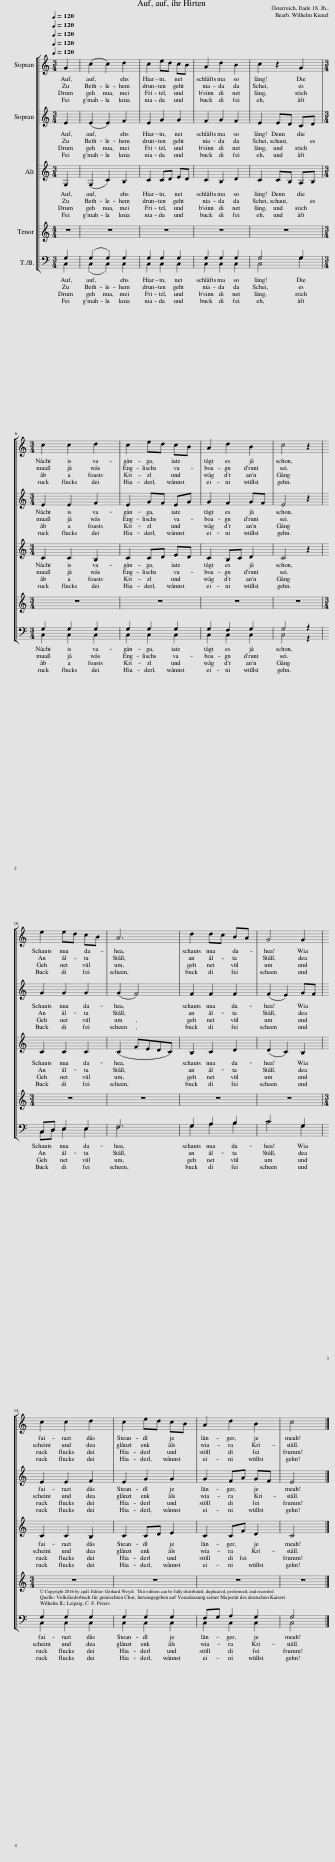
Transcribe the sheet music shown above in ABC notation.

X:1
%%score [ 1 2 3 ( 4 5 ) ]
L:1/8
Q:1/4=120
M:3/4
I:linebreak $
K:C
V:1 treble
V:2 treble
V:3 treble
V:4 bass
V:5 bass
V:1
 G2 | (c2 c2) d2 | c2 ed cB | A2 d2 B2 | c2 z2 G2 |$ %5
[M:3/4] c2 c2 d2 | c2 ed cB | A2 d2 B2 | c4 z2 |$ e2 ed cB | %10
 A6 | d2 dc BA | G4 G2 |$ c2 c2 d2 | c2 ed cB | %15
 A2 d2 B2 | c4 |] %17
V:2
 E2 | (E2 E2) F2 | E2 G2 G2 | F2 G2 F2 | E2 ED CD |$ %5
[M:3/4] E2 E2 F2 | E2 GF EG | G2 F2 GF | E4 z2 |$ G2 G2 G2 | %10
 (G2 F4) | F2 F2 F2 | (F2 E2) GF |$ E2 E2 F2 | E2 G2 G2 | %15
 G2 FA GF | E4 |] %17
V:3
 G,2 | (G,2 C2) B,2 | C2 CD ED | C2 B,2 D2 | C2 CB, A,B, |$ %5
[M:3/4] C2 C2 B,2 | C2 CD ED | C2 B,C D2 | C4 z2 |$ C2 C2 C2 | %10
 (C2 FEDC) | B,2 C2 D2 | (D2 C2) B,2 |$ C2 C2 B,2 | C2 CD E2 | %15
 C2 CF D2 | C4 |] %17
V:4
 G,2 | (G,2 G,2) G,2 | G,2 G,2 G,2 | G,2 G,2 G,2 | G,4 G,2 |$ %5
[M:3/4] G,2 G,2 G,2 | G,2 G,2 G,2 | G,2 F,2 G,2 | G,4 z2 |$ C,D, E,2 E,2 | %10
 F,6 | G,2 A,2 B,2 | C4 G,2 |$ G,2 G,2 G,2 | G,2 G,2 G,2 | %15
 F,G, A,2 G,2 | G,4 |] %17
V:5
 C,2 | (C,2 C,2) C,2 | C,2 C,2 C,2 | C,2 C,2 C,2 | C,4 G,2 |$ %5
[M:3/4] C,2 C,2 C,2 | C,2 C,2 C,2 | C,2 C,2 C,2 | C,4 z2 |$ C,D, E,2 E,2 | %10
 F,6 | G,2 A,2 B,2 | C4 G,2 |$ C,2 C,2 C,2 | C,2 C,2 C,2 | %15
 C,2 C,2 C,2 | C,4 |] %17
